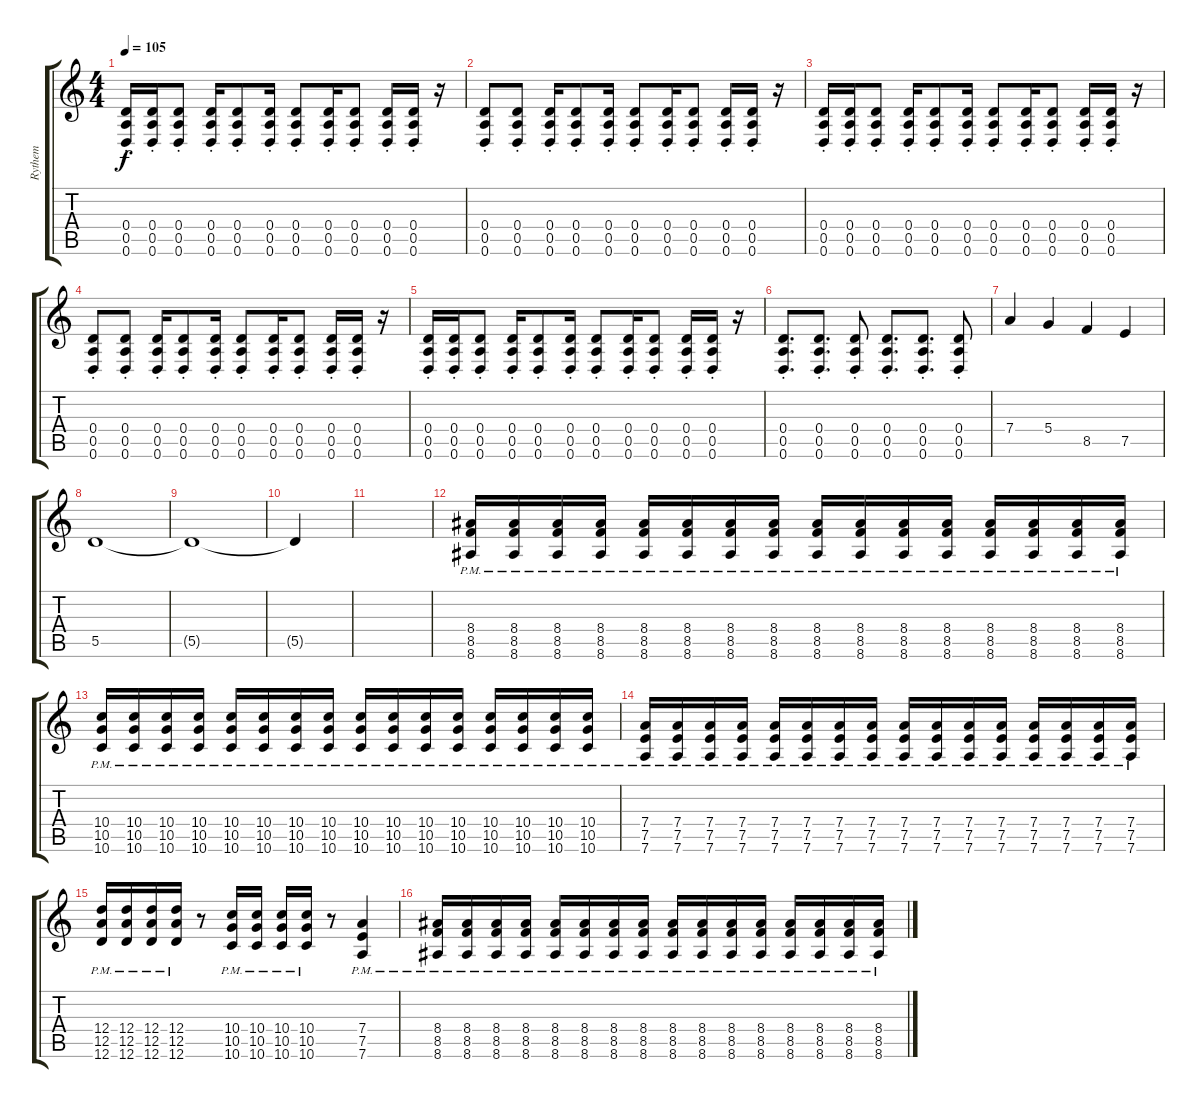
\track ("Rythem" "Rythem") {instrument distortionguitar}
\staff {score tabs}
\tuning (E4 B3 G3 D3 A2 D2) {hide}
\ts (4 4)
\tempo 105
\clef g2
\ks c
(0.4{st} 0.5{st} 0.6{st}).16{dy f} (0.4{st} 0.5{st} 0.6{st}).16 (0.4{st} 0.5{st} 0.6{st}).8 (0.4{st} 0.5{st} 0.6{st}).16 (0.4{st} 0.5{st} 0.6{st}).8 (0.4{st} 0.5{st} 0.6{st}).16 (0.4{st} 0.5{st} 0.6{st}).8 (0.4{st} 0.5{st} 0.6{st}).16 (0.4{st} 0.5{st} 0.6{st}).8 (0.4{st} 0.5{st} 0.6{st}).16 (0.4{st} 0.5{st} 0.6{st}).16 r.16 |
(0.4{st} 0.5{st} 0.6{st}).8 (0.4{st} 0.5{st} 0.6{st}).8 (0.4{st} 0.5{st} 0.6{st}).16 (0.4{st} 0.5{st} 0.6{st}).8 (0.4{st} 0.5{st} 0.6{st}).16 (0.4{st} 0.5{st} 0.6{st}).8 (0.4{st} 0.5{st} 0.6{st}).16 (0.4{st} 0.5{st} 0.6{st}).8 (0.4{st} 0.5{st} 0.6{st}).16 (0.4{st} 0.5{st} 0.6{st}).16 r.16 |
(0.4{st} 0.5{st} 0.6{st}).16 (0.4{st} 0.5{st} 0.6{st}).16 (0.4{st} 0.5{st} 0.6{st}).8 (0.4{st} 0.5{st} 0.6{st}).16 (0.4{st} 0.5{st} 0.6{st}).8 (0.4{st} 0.5{st} 0.6{st}).16 (0.4{st} 0.5{st} 0.6{st}).8 (0.4{st} 0.5{st} 0.6{st}).16 (0.4{st} 0.5{st} 0.6{st}).8 (0.4{st} 0.5{st} 0.6{st}).16 (0.4{st} 0.5{st} 0.6{st}).16 r.16 |
(0.4{st} 0.5{st} 0.6{st}).8 (0.4{st} 0.5{st} 0.6{st}).8 (0.4{st} 0.5{st} 0.6{st}).16 (0.4{st} 0.5{st} 0.6{st}).8 (0.4{st} 0.5{st} 0.6{st}).16 (0.4{st} 0.5{st} 0.6{st}).8 (0.4{st} 0.5{st} 0.6{st}).16 (0.4{st} 0.5{st} 0.6{st}).8 (0.4{st} 0.5{st} 0.6{st}).16 (0.4{st} 0.5{st} 0.6{st}).16 r.16 |
(0.4{st} 0.5{st} 0.6{st}).16 (0.4{st} 0.5{st} 0.6{st}).16 (0.4{st} 0.5{st} 0.6{st}).8 (0.4{st} 0.5{st} 0.6{st}).16 (0.4{st} 0.5{st} 0.6{st}).8 (0.4{st} 0.5{st} 0.6{st}).16 (0.4{st} 0.5{st} 0.6{st}).8 (0.4{st} 0.5{st} 0.6{st}).16 (0.4{st} 0.5{st} 0.6{st}).8 (0.4{st} 0.5{st} 0.6{st}).16 (0.4{st} 0.5{st} 0.6{st}).16 r.16 |
(0.4{st} 0.5{st} 0.6{st}).8{d} (0.4{st} 0.5{st} 0.6{st}).8{d} (0.4{st} 0.5{st} 0.6{st}).8 (0.4{st} 0.5{st} 0.6{st}).8{d} (0.4{st} 0.5{st} 0.6{st}).8{d} (0.4{st} 0.5{st} 0.6{st}).8 |
7.4.4 5.4.4 8.5.4 7.5.4 |
5.5.1 |
5.5{t}.1 |
5.5{t}.4 |
|
(8.4{pm} 8.5{pm} 8.6{pm}).16 (8.4{pm} 8.5{pm} 8.6{pm}).16 (8.4{pm} 8.5{pm} 8.6{pm}).16 (8.4{pm} 8.5{pm} 8.6{pm}).16 (8.4{pm} 8.5{pm} 8.6{pm}).16 (8.4{pm} 8.5{pm} 8.6{pm}).16 (8.4{pm} 8.5{pm} 8.6{pm}).16 (8.4{pm} 8.5{pm} 8.6{pm}).16 (8.4{pm} 8.5{pm} 8.6{pm}).16 (8.4{pm} 8.5{pm} 8.6{pm}).16 (8.4{pm} 8.5{pm} 8.6{pm}).16 (8.4{pm} 8.5{pm} 8.6{pm}).16 (8.4{pm} 8.5{pm} 8.6{pm}).16 (8.4{pm} 8.5{pm} 8.6{pm}).16 (8.4{pm} 8.5{pm} 8.6{pm}).16 (8.4{pm} 8.5{pm} 8.6{pm}).16 |
(10.4{pm} 10.5{pm} 10.6{pm}).16 (10.4{pm} 10.5{pm} 10.6{pm}).16 (10.4{pm} 10.5{pm} 10.6{pm}).16 (10.4{pm} 10.5{pm} 10.6{pm}).16 (10.4{pm} 10.5{pm} 10.6{pm}).16 (10.4{pm} 10.5{pm} 10.6{pm}).16 (10.4{pm} 10.5{pm} 10.6{pm}).16 (10.4{pm} 10.5{pm} 10.6{pm}).16 (10.4{pm} 10.5{pm} 10.6{pm}).16 (10.4{pm} 10.5{pm} 10.6{pm}).16 (10.4{pm} 10.5{pm} 10.6{pm}).16 (10.4{pm} 10.5{pm} 10.6{pm}).16 (10.4{pm} 10.5{pm} 10.6{pm}).16 (10.4{pm} 10.5{pm} 10.6{pm}).16 (10.4{pm} 10.5{pm} 10.6{pm}).16 (10.4{pm} 10.5{pm} 10.6{pm}).16 |
(7.4{pm} 7.5{pm} 7.6{pm}).16 (7.4{pm} 7.5{pm} 7.6{pm}).16 (7.4{pm} 7.5{pm} 7.6{pm}).16 (7.4{pm} 7.5{pm} 7.6{pm}).16 (7.4{pm} 7.5{pm} 7.6{pm}).16 (7.4{pm} 7.5{pm} 7.6{pm}).16 (7.4{pm} 7.5{pm} 7.6{pm}).16 (7.4{pm} 7.5{pm} 7.6{pm}).16 (7.4{pm} 7.5{pm} 7.6{pm}).16 (7.4{pm} 7.5{pm} 7.6{pm}).16 (7.4{pm} 7.5{pm} 7.6{pm}).16 (7.4{pm} 7.5{pm} 7.6{pm}).16 (7.4{pm} 7.5{pm} 7.6{pm}).16 (7.4{pm} 7.5{pm} 7.6{pm}).16 (7.4{pm} 7.5{pm} 7.6{pm}).16 (7.4{pm} 7.5{pm} 7.6{pm}).16 |
(12.4{pm} 12.5{pm} 12.6{pm}).16 (12.4{pm} 12.5{pm} 12.6{pm}).16 (12.4{pm} 12.5{pm} 12.6{pm}).16 (12.4{pm} 12.5{pm} 12.6{pm}).16 r.8 (10.4{pm} 10.5{pm} 10.6{pm}).16 (10.4{pm} 10.5{pm} 10.6{pm}).16 (10.4{pm} 10.5{pm} 10.6{pm}).16 (10.4{pm} 10.5{pm} 10.6{pm}).16 r.8 (7.4{pm} 7.5{pm} 7.6{pm}).4 |
(8.4{pm} 8.5{pm} 8.6{pm}).16 (8.4{pm} 8.5{pm} 8.6{pm}).16 (8.4{pm} 8.5{pm} 8.6{pm}).16 (8.4{pm} 8.5{pm} 8.6{pm}).16 (8.4{pm} 8.5{pm} 8.6{pm}).16 (8.4{pm} 8.5{pm} 8.6{pm}).16 (8.4{pm} 8.5{pm} 8.6{pm}).16 (8.4{pm} 8.5{pm} 8.6{pm}).16 (8.4{pm} 8.5{pm} 8.6{pm}).16 (8.4{pm} 8.5{pm} 8.6{pm}).16 (8.4{pm} 8.5{pm} 8.6{pm}).16 (8.4{pm} 8.5{pm} 8.6{pm}).16 (8.4{pm} 8.5{pm} 8.6{pm}).16 (8.4{pm} 8.5{pm} 8.6{pm}).16 (8.4{pm} 8.5{pm} 8.6{pm}).16 (8.4{pm} 8.5{pm} 8.6{pm}).16
